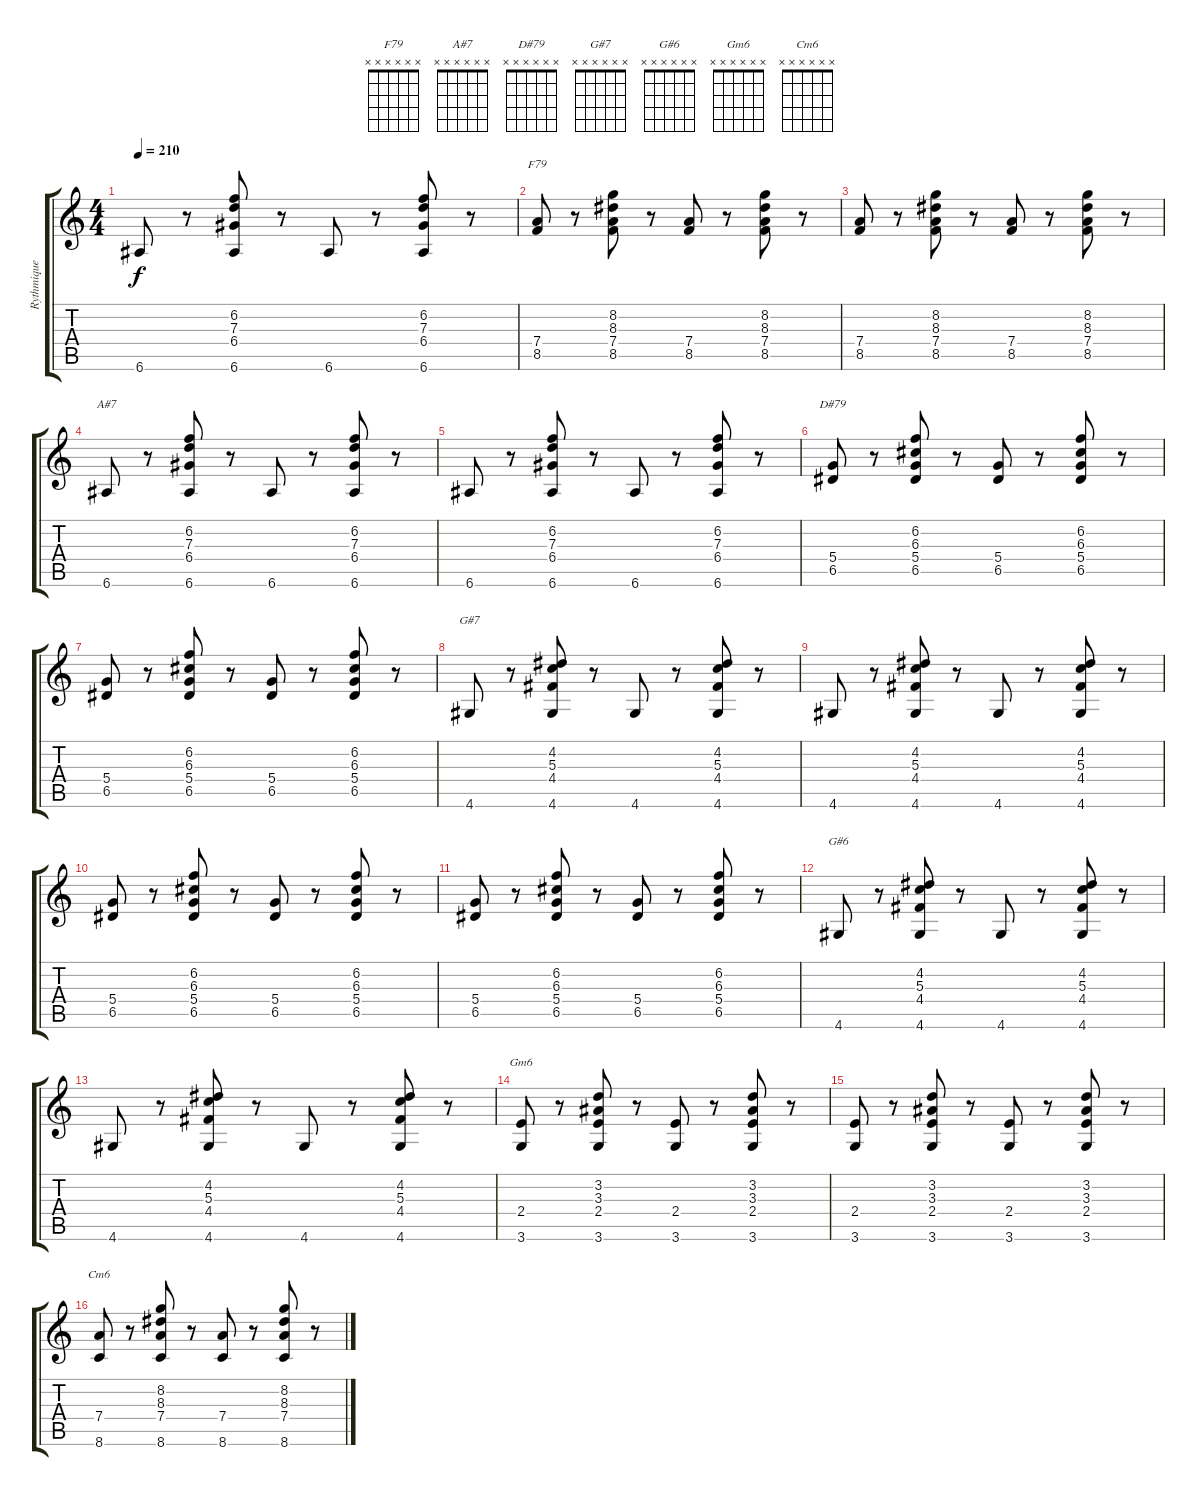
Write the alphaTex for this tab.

\track ("Rythmique" "Rythmique") {instrument acousticguitarsteel}
\staff {score tabs}
\tuning (E4 B3 G3 D3 A2 E2) {hide}
\chord ("F79" x x x x x x)
\chord ("A#7" x x x x x x)
\chord ("D#79" x x x x x x)
\chord ("G#7" x x x x x x)
\chord ("G#6" x x x x x x)
\chord ("Gm6" x x x x x x)
\chord ("Cm6" x x x x x x)
\ts (4 4)
\tempo 210
\clef g2
\ks c
6.6.8{dy f} r.8 (6.2 7.3 6.4 6.6).8 r.8 6.6.8 r.8 (6.2 7.3 6.4 6.6).8 r.8 |
(7.4 8.5).8{ch "F79"} r.8 (8.2 8.3 7.4 8.5).8 r.8 (7.4 8.5).8 r.8 (8.2 8.3 7.4 8.5).8 r.8 |
(7.4 8.5).8 r.8 (8.2 8.3 7.4 8.5).8 r.8 (7.4 8.5).8 r.8 (8.2 8.3 7.4 8.5).8 r.8 |
6.6.8{ch "A#7"} r.8 (6.2 7.3 6.4 6.6).8 r.8 6.6.8 r.8 (6.2 7.3 6.4 6.6).8 r.8 |
6.6.8 r.8 (6.2 7.3 6.4 6.6).8 r.8 6.6.8 r.8 (6.2 7.3 6.4 6.6).8 r.8 |
(5.4 6.5).8{ch "D#79"} r.8 (6.2 6.3 5.4 6.5).8 r.8 (5.4 6.5).8 r.8 (6.2 6.3 5.4 6.5).8 r.8 |
(5.4 6.5).8 r.8 (6.2 6.3 5.4 6.5).8 r.8 (5.4 6.5).8 r.8 (6.2 6.3 5.4 6.5).8 r.8 |
4.6.8{ch "G#7"} r.8 (4.2 5.3 4.4 4.6).8 r.8 4.6.8 r.8 (4.2 5.3 4.4 4.6).8 r.8 |
4.6.8 r.8 (4.2 5.3 4.4 4.6).8 r.8 4.6.8 r.8 (4.2 5.3 4.4 4.6).8 r.8 |
(5.4 6.5).8 r.8 (6.2 6.3 5.4 6.5).8 r.8 (5.4 6.5).8 r.8 (6.2 6.3 5.4 6.5).8 r.8 |
(5.4 6.5).8 r.8 (6.2 6.3 5.4 6.5).8 r.8 (5.4 6.5).8 r.8 (6.2 6.3 5.4 6.5).8 r.8 |
4.6.8{ch "G#6"} r.8 (4.2 5.3 4.4 4.6).8 r.8 4.6.8 r.8 (4.2 5.3 4.4 4.6).8 r.8 |
4.6.8 r.8 (4.2 5.3 4.4 4.6).8 r.8 4.6.8 r.8 (4.2 5.3 4.4 4.6).8 r.8 |
(2.4 3.6).8{ch "Gm6"} r.8 (3.2 3.3 2.4 3.6).8 r.8 (2.4 3.6).8 r.8 (3.2 3.3 2.4 3.6).8 r.8 |
(2.4 3.6).8 r.8 (3.2 3.3 2.4 3.6).8 r.8 (2.4 3.6).8 r.8 (3.2 3.3 2.4 3.6).8 r.8 |
(7.4 8.6).8{ch "Cm6"} r.8 (8.2 8.3 7.4 8.6).8 r.8 (7.4 8.6).8 r.8 (8.2 8.3 7.4 8.6).8 r.8
